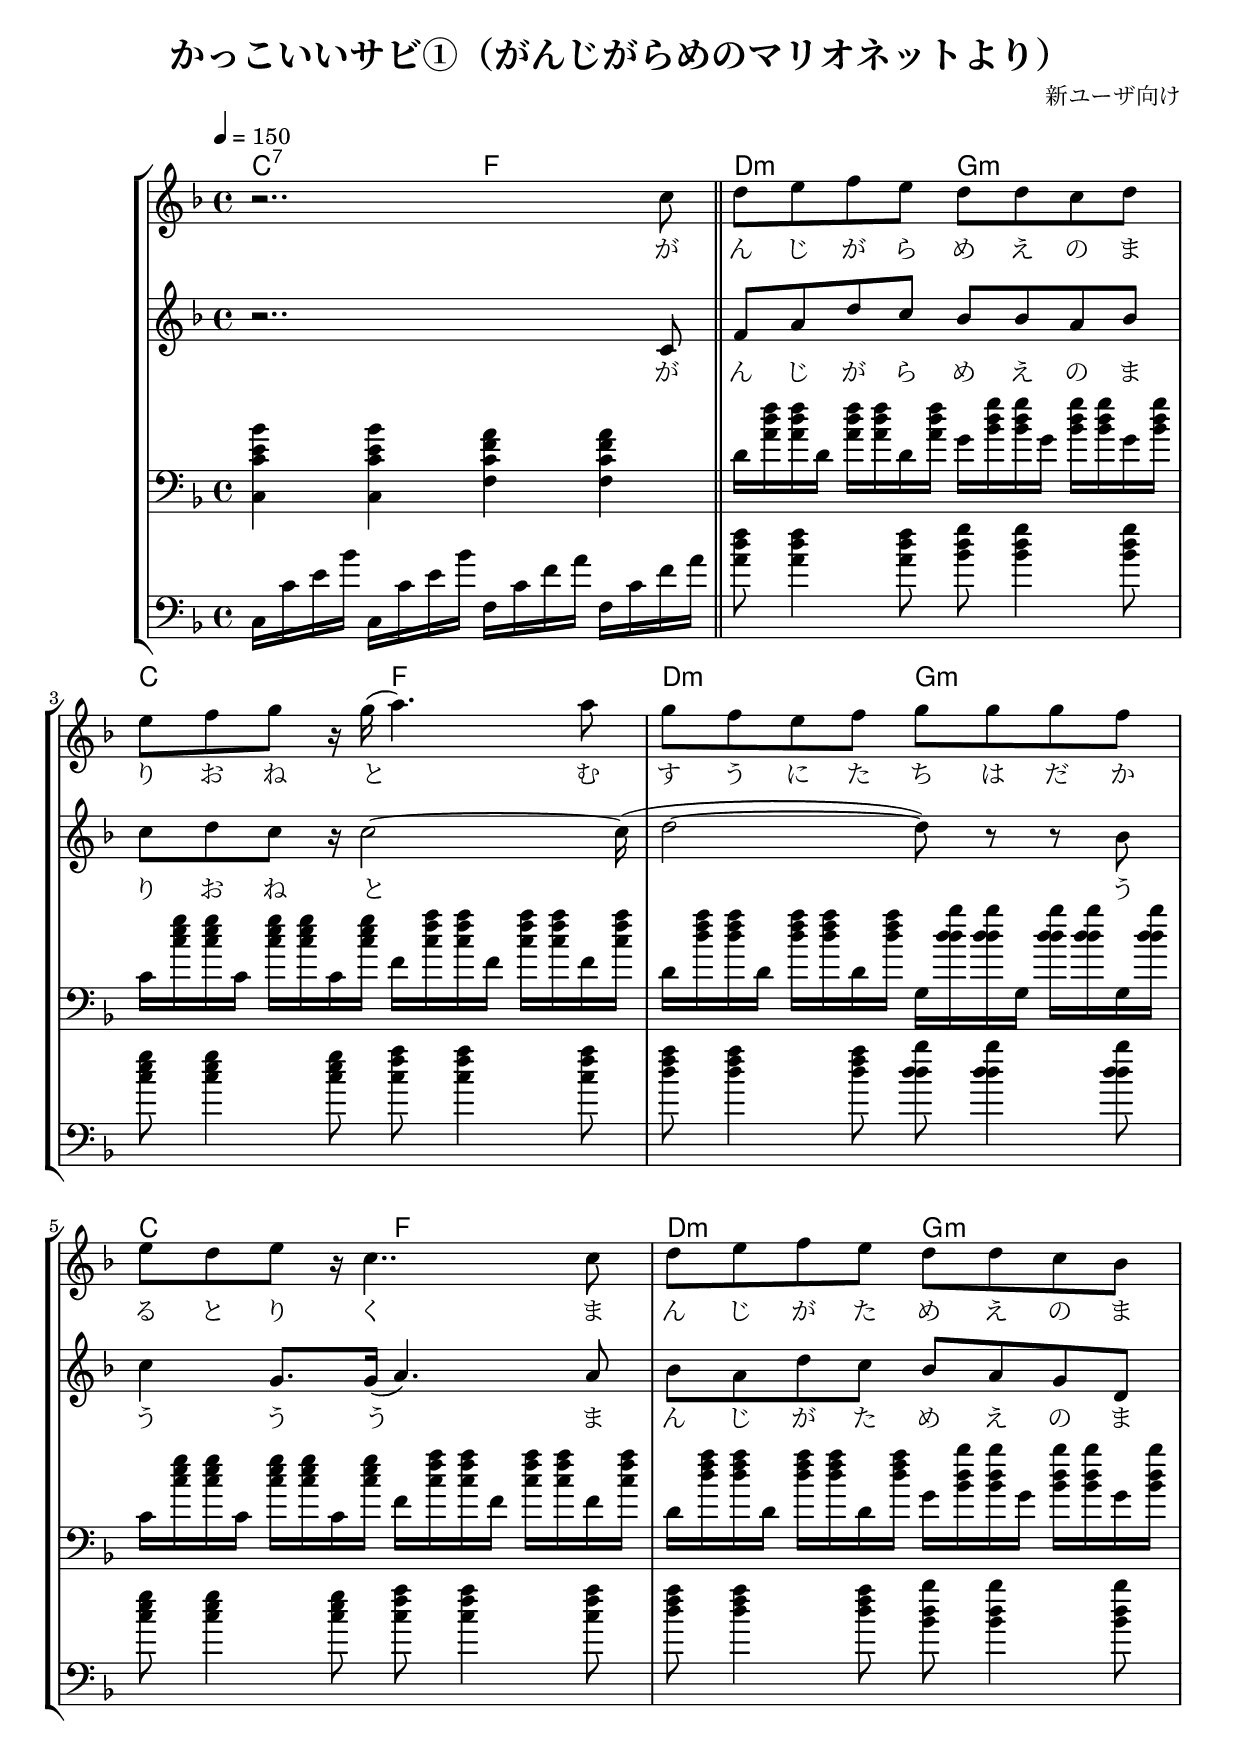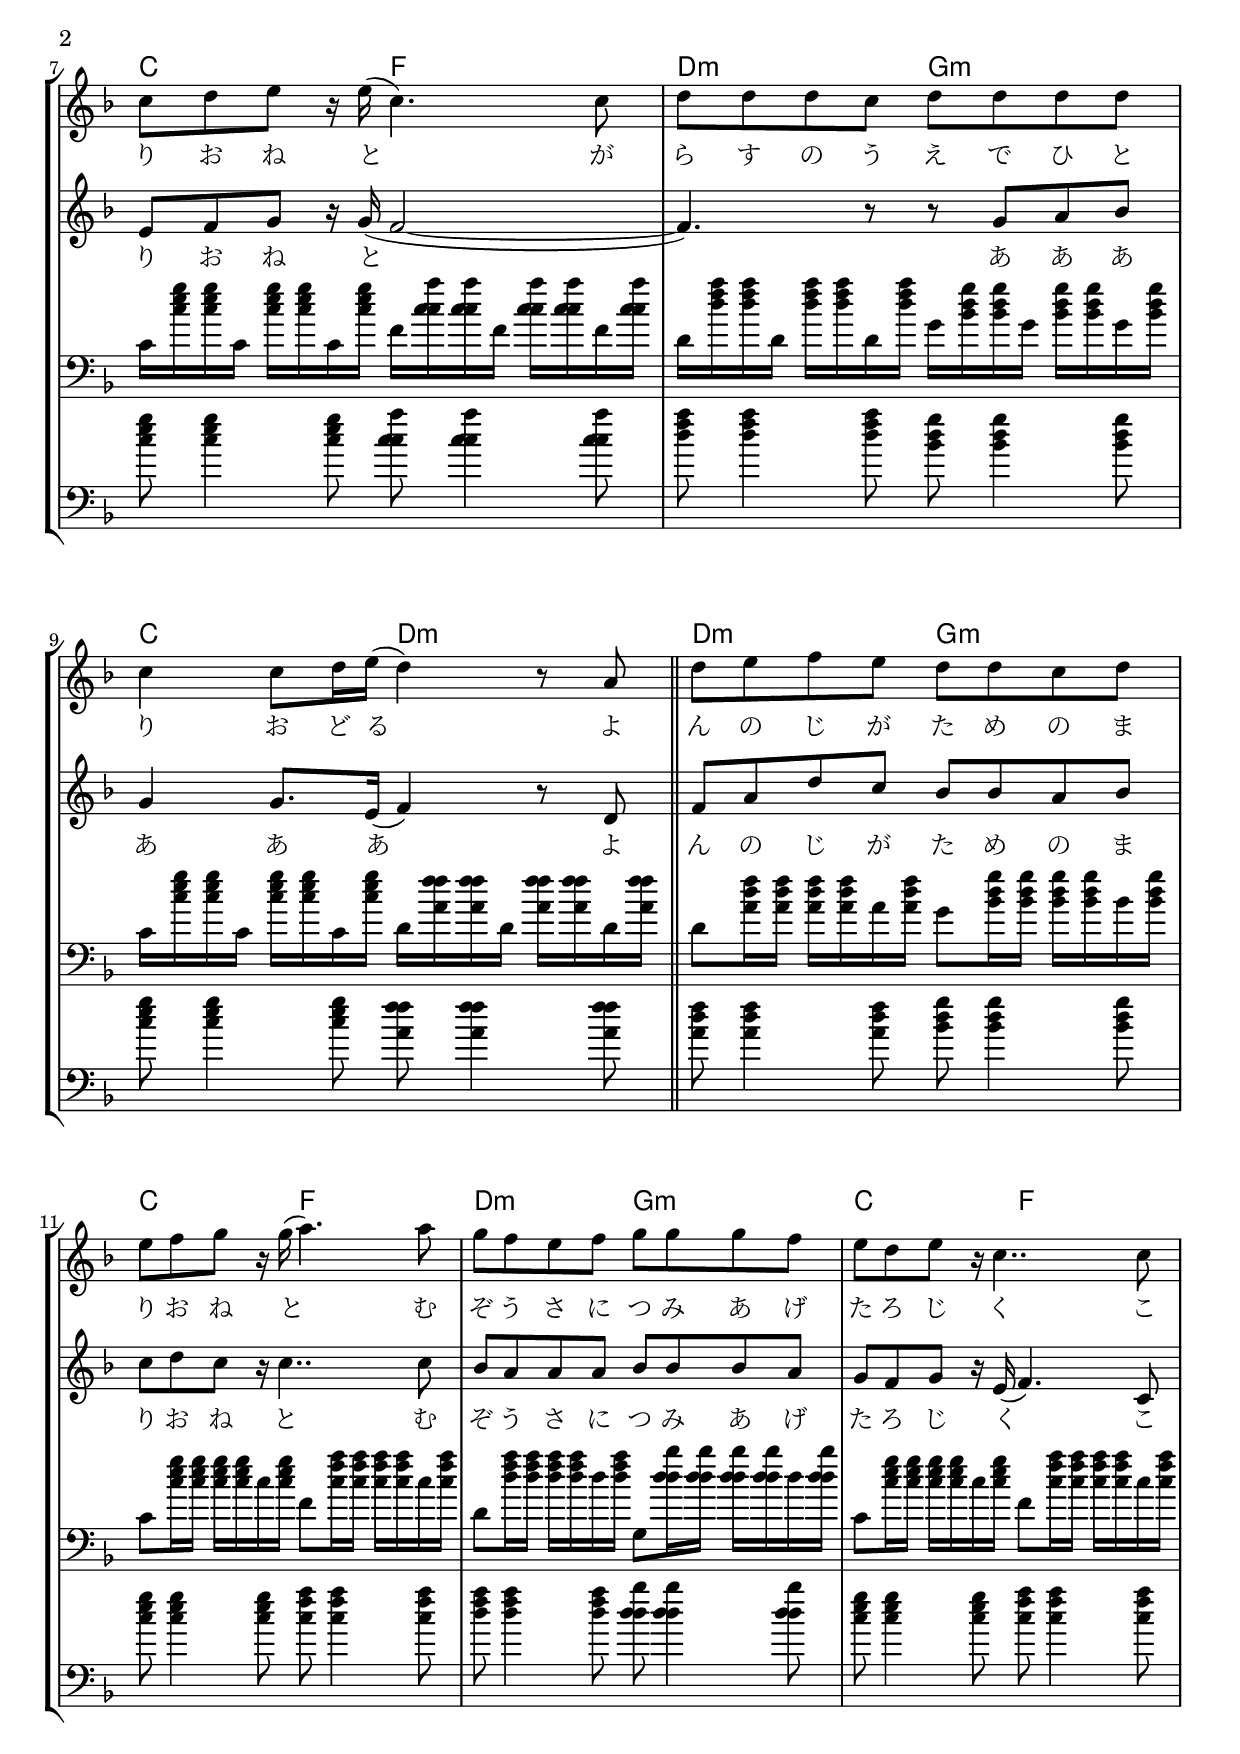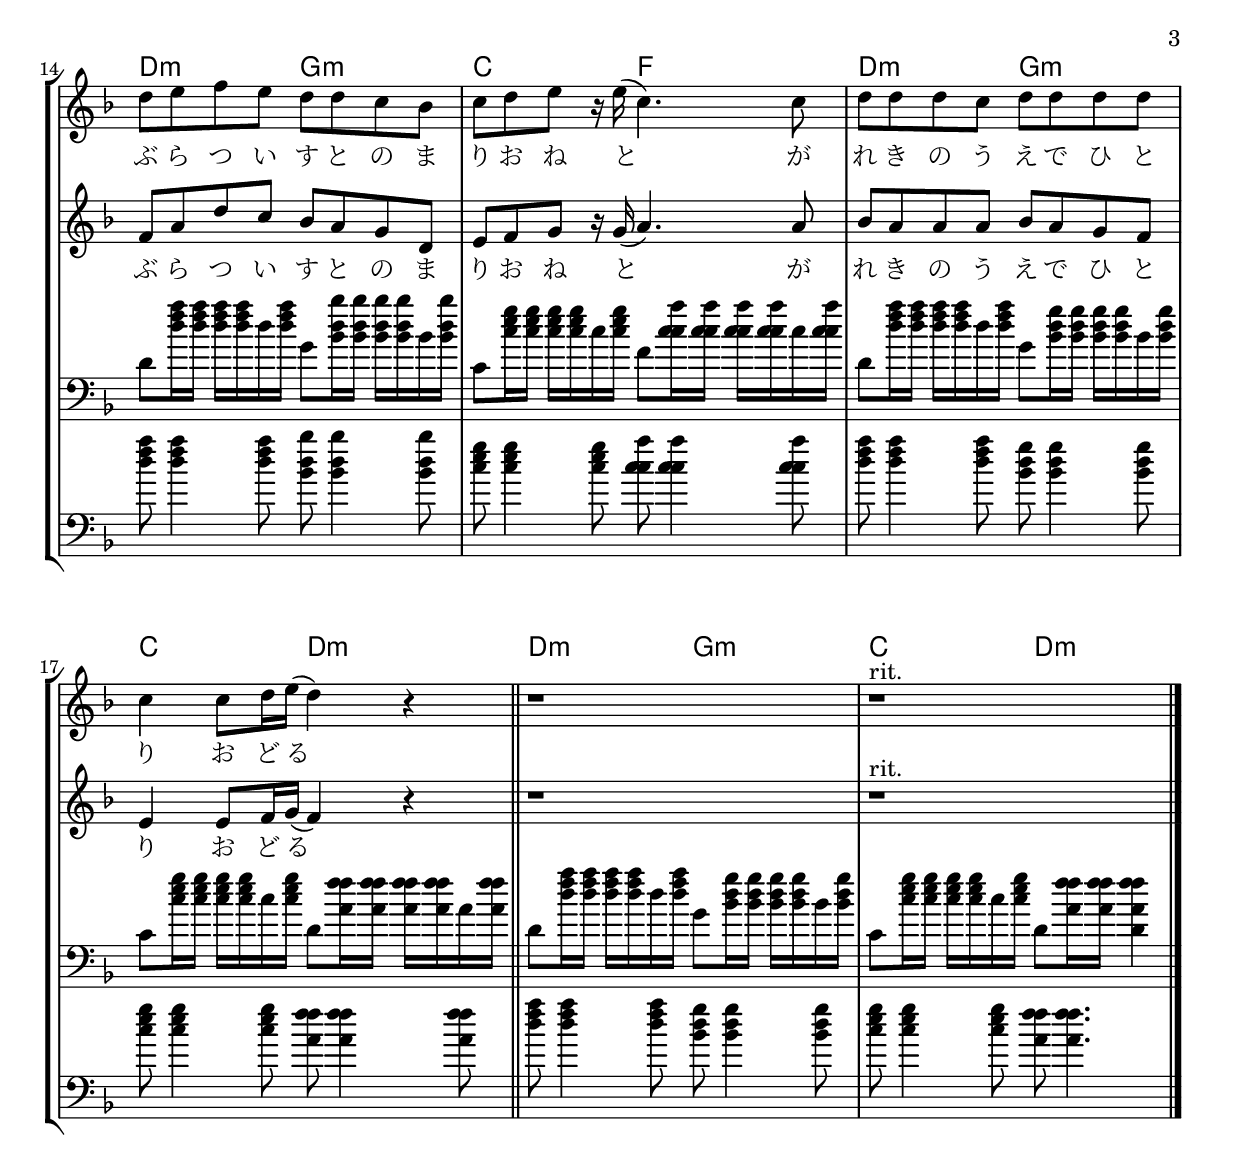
\version "2.12.1"

\header {
	title = \markup {かっこいいサビ①（がんじがらめのマリオネットより）}
	composer = \markup \center-column {新ユーザ向け}
}

harmony = \chordmode {
	c2:7 f 

	d:m g:m c f d:m g:m c f d:m g:m c f d:m g:m c d:m 

	d:m g:m c f d:m g:m c f d:m g:m c f d:m g:m c d:m 

	d:m g:m c d:m 
}

melody = {
	\key f \major
	\tempo 4 = 150
	r2.. 
	\set Staff.midiInstrument = #"mmi0.38"
	c''8 
	d''8  e''8  f''8  e''8  d''8  d''8  c''8  d''8 
	e''8  f''8  g''8  r16  g''16  (a''4.)  a''8 
	g''8  f''8  e''8  f''8  g''8  g''8  g''8  f''8 
	e''8  d''8  e''8  r16  c''4..  c''8 
	d''8  e''8  f''8  e''8  d''8  d''8  c''8  bes'8 
	c''8  d''8  e''8  r16  e''16  (c''4.)  c''8 
	d''8  d''8  d''8  c''8  d''8  d''8  d''8  d''8 
	c''4  c''8  d''16  e''16  (d''4)  	r8 	\set Staff.midiInstrument = #"mmi0.38"
	a'8 
	d''8  e''8  f''8  e''8  d''8  d''8  c''8  d''8 
	e''8  f''8  g''8  r16  g''16  (a''4.)  a''8 
	g''8  f''8  e''8  f''8  g''8  g''8  g''8  f''8 
	e''8  d''8  e''8  r16  c''4..  c''8 
	d''8  e''8  f''8  e''8  d''8  d''8  c''8  bes'8 
	c''8  d''8  e''8  r16  e''16  (c''4.)  c''8 
	d''8  d''8  d''8  c''8  d''8  d''8  d''8  d''8 
	c''4  c''8  d''16  e''16  (d''4)  	r4 	r1 | r1^"rit." \bar "|."
}

words = \lyricmode {
	
	が  ん  じ  が  ら  め  え  の  ま  り  お  ね  と  む  す  う  に  た  ち  は  だ  か  る  と  り  く  ま  ん  じ  が  た  め  え  の  ま  り  お  ね  と  が  ら  す  の  う  え  で  ひ  と  り  お  ど  る  
	よ  ん  の  じ  が  た  め  の  ま  り  お  ね  と  む  ぞ  う  さ  に  つ  み  あ  げ  た  ろ  じ  く  こ  ぶ  ら  つ  い  す  と  の  ま  り  お  ね  と  が  れ  き  の  う  え  で  ひ  と  り  お  ど  る  
	
}

secondmelody = {
	\key f \major
	\tempo 4 = 150
	r2.. 
	\set Staff.midiInstrument = #"mmi0.42"
	c'8 
	f'8  a'8  d''8  c''8  bes'8  bes'8  a'8  bes'8 
	c''8  d''8  c''8  r16  c''2~c''16 
	(d''2~d''8)  r8  r8  bes'8 
	c''4  g'8.  g'16  (a'4.)  a'8 
	bes'8  a'8  d''8  c''8  bes'8  a'8  g'8  d'8 
	e'8  f'8  g'8  r16  g'16  (f'2~ 
	f'4.)  r8  r8  g'8  a'8  bes'8 
	g'4  g'8.  e'16  (f'4)  	r8 	\set Staff.midiInstrument = #"mmi0.42"
	d'8 
	f'8  a'8  d''8  c''8  bes'8  bes'8  a'8  bes'8 
	c''8  d''8  c''8  r16  c''4..  c''8 
	bes'8  a'8  a'8  a'8  bes'8  bes'8  bes'8  a'8 
	g'8  f'8  g'8  r16  e'16  (f'4.)  c'8 
	f'8  a'8  d''8  c''8  bes'8  a'8  g'8  d'8 
	e'8  f'8  g'8  r16  g'16  (a'4.)  a'8 
	bes'8  a'8  a'8  a'8  bes'8  a'8  g'8  f'8 
	e'4  e'8  f'16  g'16  (f'4)  	r4 	r1 | r1^"rit." \bar "|."
}

secondwords = \lyricmode {
	
	が  ん  じ  が  ら  め  え  の  ま  り  お  ね  と  う  う  う  う  ま  ん  じ  が  た  め  え  の  ま  り  お  ね  と  あ  あ  あ  あ  あ  あ  
	よ  ん  の  じ  が  た  め  の  ま  り  お  ね  と  む  ぞ  う  さ  に  つ  み  あ  げ  た  ろ  じ  く  こ  ぶ  ら  つ  い  す  と  の  ま  り  お  ね  と  が  れ  き  の  う  え  で  ひ  と  り  お  ど  る  
	
}

tempochange = {
	\tempo 4 = 150
	r1 \bar "||"
	\tempo 4 = 150
	r1 | r1 | r1 | r1 | r1 | r1 | r1 | r1 \bar "||"
	\tempo 4 = 150
	r1 | r1 | r1 | r1 | r1 | r1 | r1 | r1 \bar "||"
	\tempo 4 = 150
	r1 | \tempo 4 = 112 r2 \tempo 4 = 100 r2 \bar "|."
}

mainacc = {
	\clef bass
	\set Staff.midiInstrument = #"Lead 1 (square)"
	\key f \major
	\tempo 4 = 150
	<c c' e' bes'>4 <c c' e' bes'>4
	<f c' f' a'>4 <f c' f' a'>4
	\bar "||"

	\set Staff.midiInstrument = #"Lead 2 (sawtooth)"
	d'16 <a' d'' f''>16 <a' d'' f''>16 d'16   <a' d'' f''>16 <a' d'' f''>16 d'16 <a' d'' f''>16
	g'16 <bes' d'' g''>16 <bes' d'' g''>16 g'16   <bes' d'' g''>16 <bes' d'' g''>16 g'16 <bes' d'' g''>16
	c'16 <c'' e'' g''>16 <c'' e'' g''>16 c'16   <c'' e'' g''>16 <c'' e'' g''>16 c'16 <c'' e'' g''>16
	f'16 <c'' f'' a''>16 <c'' f'' a''>16 f'16   <c'' f'' a''>16 <c'' f'' a''>16 f'16 <c'' f'' a''>16
	d'16 <d'' f'' a''>16 <d'' f'' a''>16 d'16   <d'' f'' a''>16 <d'' f'' a''>16 d'16 <d'' f'' a''>16
	g16 <d'' d'' bes''>16 <d'' d'' bes''>16 g16   <d'' d'' bes''>16 <d'' d'' bes''>16 g16 <d'' d'' bes''>16
	c'16 <c'' e'' g''>16 <c'' e'' g''>16 c'16   <c'' e'' g''>16 <c'' e'' g''>16 c'16 <c'' e'' g''>16
	f'16 <c'' f'' a''>16 <c'' f'' a''>16 f'16   <c'' f'' a''>16 <c'' f'' a''>16 f'16 <c'' f'' a''>16
	d'16 <d'' f'' a''>16 <d'' f'' a''>16 d'16   <d'' f'' a''>16 <d'' f'' a''>16 d'16 <d'' f'' a''>16
	g'16 <bes' d'' bes''>16 <bes' d'' bes''>16 g'16   <bes' d'' bes''>16 <bes' d'' bes''>16 g'16 <bes' d'' bes''>16
	c'16 <c'' e'' g''>16 <c'' e'' g''>16 c'16   <c'' e'' g''>16 <c'' e'' g''>16 c'16 <c'' e'' g''>16
	f'16 <c'' c'' a''>16 <c'' c'' a''>16 f'16   <c'' c'' a''>16 <c'' c'' a''>16 f'16 <c'' c'' a''>16
	d'16 <d'' f'' a''>16 <d'' f'' a''>16 d'16   <d'' f'' a''>16 <d'' f'' a''>16 d'16 <d'' f'' a''>16
	g'16 <bes' d'' g''>16 <bes' d'' g''>16 g'16   <bes' d'' g''>16 <bes' d'' g''>16 g'16 <bes' d'' g''>16
	c'16 <c'' e'' g''>16 <c'' e'' g''>16 c'16   <c'' e'' g''>16 <c'' e'' g''>16 c'16 <c'' e'' g''>16
	d'16 <a' f'' f''>16 <a' f'' f''>16 d'16   <a' f'' f''>16 <a' f'' f''>16 d'16 <a' f'' f''>16
	\bar "||"

	\set Staff.midiInstrument = #"Distorted Guitar"
	d'8 <a' d'' f''>16 <a' d'' f''>16   <a' d'' f''>16 <a' d'' f''>16   a'16 <a' d'' f''>16
	g'8 <bes' d'' g''>16 <bes' d'' g''>16   <bes' d'' g''>16 <bes' d'' g''>16   bes'16 <bes' d'' g''>16
	c'8 <c'' e'' g''>16 <c'' e'' g''>16   <c'' e'' g''>16 <c'' e'' g''>16   c''16 <c'' e'' g''>16
	f'8 <c'' f'' a''>16 <c'' f'' a''>16   <c'' f'' a''>16 <c'' f'' a''>16   c''16 <c'' f'' a''>16
	d'8 <d'' f'' a''>16 <d'' f'' a''>16   <d'' f'' a''>16 <d'' f'' a''>16   d''16 <d'' f'' a''>16
	g8 <d'' d'' bes''>16 <d'' d'' bes''>16   <d'' d'' bes''>16 <d'' d'' bes''>16   d''16 <d'' d'' bes''>16
	c'8 <c'' e'' g''>16 <c'' e'' g''>16   <c'' e'' g''>16 <c'' e'' g''>16   c''16 <c'' e'' g''>16
	f'8 <c'' f'' a''>16 <c'' f'' a''>16   <c'' f'' a''>16 <c'' f'' a''>16   c''16 <c'' f'' a''>16
	d'8 <d'' f'' a''>16 <d'' f'' a''>16   <d'' f'' a''>16 <d'' f'' a''>16   d''16 <d'' f'' a''>16
	g'8 <bes' d'' bes''>16 <bes' d'' bes''>16   <bes' d'' bes''>16 <bes' d'' bes''>16   bes'16 <bes' d'' bes''>16
	c'8 <c'' e'' g''>16 <c'' e'' g''>16   <c'' e'' g''>16 <c'' e'' g''>16   c''16 <c'' e'' g''>16
	f'8 <c'' c'' a''>16 <c'' c'' a''>16   <c'' c'' a''>16 <c'' c'' a''>16   c''16 <c'' c'' a''>16
	d'8 <d'' f'' a''>16 <d'' f'' a''>16   <d'' f'' a''>16 <d'' f'' a''>16   d''16 <d'' f'' a''>16
	g'8 <bes' d'' g''>16 <bes' d'' g''>16   <bes' d'' g''>16 <bes' d'' g''>16   bes'16 <bes' d'' g''>16
	c'8 <c'' e'' g''>16 <c'' e'' g''>16   <c'' e'' g''>16 <c'' e'' g''>16   c''16 <c'' e'' g''>16
	d'8 <a' f'' f''>16 <a' f'' f''>16   <a' f'' f''>16 <a' f'' f''>16   a'16 <a' f'' f''>16
	\bar "||"

	\set Staff.midiInstrument = #"Distorted Guitar"
	d'8 <d'' f'' a''>16 <d'' f'' a''>16   <d'' f'' a''>16 <d'' f'' a''>16   d''16 <d'' f'' a''>16
	g'8 <bes' d'' g''>16 <bes' d'' g''>16   <bes' d'' g''>16 <bes' d'' g''>16   bes'16 <bes' d'' g''>16
	c'8 <c'' e'' g''>16 <c'' e'' g''>16   <c'' e'' g''>16 <c'' e'' g''>16   c''16 <c'' e'' g''>16
	d'8 <a' f'' f''>16 <a' f'' f''>16 <d' a' f'' f''>4
	\bar "|."
}

subacc = {
	\clef bass
	\set Staff.midiInstrument = #"Lead 1 (square)"
	\key f \major
	\tempo 4 = 150
	c16 c' e' bes' c c' e' bes'
	f16 c' f' a' f c' f' a'
	\bar "||"

	\set Staff.midiInstrument = #"Rock Organ"
	<a' d'' f''>8 <a' d'' f''>4 <a' d'' f''>8
	<bes' d'' g''>8 <bes' d'' g''>4 <bes' d'' g''>8
	<c'' e'' g''>8 <c'' e'' g''>4 <c'' e'' g''>8
	<c'' f'' a''>8 <c'' f'' a''>4 <c'' f'' a''>8
	<d'' f'' a''>8 <d'' f'' a''>4 <d'' f'' a''>8
	<d'' d'' bes''>8 <d'' d'' bes''>4 <d'' d'' bes''>8
	<c'' e'' g''>8 <c'' e'' g''>4 <c'' e'' g''>8
	<c'' f'' a''>8 <c'' f'' a''>4 <c'' f'' a''>8
	<d'' f'' a''>8 <d'' f'' a''>4 <d'' f'' a''>8
	<bes' d'' bes''>8 <bes' d'' bes''>4 <bes' d'' bes''>8
	<c'' e'' g''>8 <c'' e'' g''>4 <c'' e'' g''>8
	<c'' c'' a''>8 <c'' c'' a''>4 <c'' c'' a''>8
	<d'' f'' a''>8 <d'' f'' a''>4 <d'' f'' a''>8
	<bes' d'' g''>8 <bes' d'' g''>4 <bes' d'' g''>8
	<c'' e'' g''>8 <c'' e'' g''>4 <c'' e'' g''>8
	<a' f'' f''>8 <a' f'' f''>4 <a' f'' f''>8
	\bar "||"

	\set Staff.midiInstrument = #"Rock Organ"
	<a' d'' f''>8 <a' d'' f''>4 <a' d'' f''>8
	<bes' d'' g''>8 <bes' d'' g''>4 <bes' d'' g''>8
	<c'' e'' g''>8 <c'' e'' g''>4 <c'' e'' g''>8
	<c'' f'' a''>8 <c'' f'' a''>4 <c'' f'' a''>8
	<d'' f'' a''>8 <d'' f'' a''>4 <d'' f'' a''>8
	<d'' d'' bes''>8 <d'' d'' bes''>4 <d'' d'' bes''>8
	<c'' e'' g''>8 <c'' e'' g''>4 <c'' e'' g''>8
	<c'' f'' a''>8 <c'' f'' a''>4 <c'' f'' a''>8
	<d'' f'' a''>8 <d'' f'' a''>4 <d'' f'' a''>8
	<bes' d'' bes''>8 <bes' d'' bes''>4 <bes' d'' bes''>8
	<c'' e'' g''>8 <c'' e'' g''>4 <c'' e'' g''>8
	<c'' c'' a''>8 <c'' c'' a''>4 <c'' c'' a''>8
	<d'' f'' a''>8 <d'' f'' a''>4 <d'' f'' a''>8
	<bes' d'' g''>8 <bes' d'' g''>4 <bes' d'' g''>8
	<c'' e'' g''>8 <c'' e'' g''>4 <c'' e'' g''>8
	<a' f'' f''>8 <a' f'' f''>4 <a' f'' f''>8
	\bar "||"

	\set Staff.midiInstrument = #"Rock Organ"
	<d'' f'' a''>8 <d'' f'' a''>4 <d'' f'' a''>8
	<bes' d'' g''>8 <bes' d'' g''>4 <bes' d'' g''>8
	<c'' e'' g''>8 <c'' e'' g''>4 <c'' e'' g''>8
	<a' f'' f''>8 <a' f'' f''>4.
	\bar "|."
}

percA = {
	\drummode {
	r2 r8 hho4 hho8  \bar "||"
	hh8 hh8 hh8 hh8 hh8 hh8 hh8 hh8  |hh8 hh8 hh8 hh8 hh4 hh8 hh8  |hh8 hh8 hh8 hh8 hh8 hh8 hh8 hh8  |hh8 hh8 hh8 hh2 r8  |hh8 hh8 hh8 hh8 hh8 hh8 hh8 hh8  |hh8 hh8 hh8 hh8 hh4 hh8 hh8  |hh8 hh8 hh8 hh8 hh8 hh8 hh8 hh8  |r8 hh2. r8  \bar "||"
	r8 hho8 hho8 hho8 hho8 hho8 hho8 hho8  |hho8 hho8 hho8 hho8 hho8 hho8 hho8 hho8  |r8 hho8 hho8 hho8 hho8 hho8 hho8 hho8  |hho8 hho8 hho8 hho8 hho2  |r8 hho8 hho8 hho8 hho8 hho8 hho8 hho8  |hho8 hho8 hho8 hho8 hho8 hho8 hho8 hho8  |r8 hho8 hho8 hho8 hho8 hho8 hho8 hho8  |hho8 hho8 hho2.  \bar "||"
	r8 hho8 hho8 hho8 hho8 hho8 hho8 hho8  |hho8 hho8 hho2.  \bar "|."
	}
}

percB = {
	\drummode {
	hhp4 hhp4 hhp4 hhp4  \bar "||"
	r4 sn8. sn8 sn8. sn8. sn16  |r4 sn8. sn8 sn8. sn4  |r4 sn8. sn8 sn8. sn8. sn16  |r8 sn8 sn4 sn8 sn16 sn8 sn8 sn16  |r4 sn8. sn8 sn8. sn8. sn16  |r4 sn8. sn8 sn8. sn4  |r4 sn8. sn8 sn8. sn8. sn16  |r4 sn2 sn4  \bar "||"
	r8 sn4 sn4 sn4 sn8  |r8 sn4 sn4 sn4 sn8  |r8 sn4 sn4 sn4 sn8  |r8 sn4 sn8 sn8 sn16 sn4 r16  |r8 sn4 sn4 sn4 sn8  |r8 sn4 sn4 sn4 sn8  |r8 sn4 sn4 sn4 sn8  |r8 sn8. sn16 sn8 sn16 sn16 sn16 sn8. sn8  \bar "||"
	r8 sn4 sn4 sn4 sn8  |r8 sn8. sn16 sn8 sn16 sn16 sn16 sn8. sn8  \bar "|."
	}
}

percC = {
	\drummode {
	r4. hh2 r8  \bar "||"
	bd8 bd4 bd2 bd8  |bd8 bd2 bd4.  |bd8 bd4 bd2 bd8  |bd4 r16 bd8. bd2  |bd8 bd4 bd2 bd8  |bd8 bd2 bd4.  |bd8 bd4 bd2 bd8  |bd8 bd4. bd4. bd8  \bar "||"
	bd4 bd4 bd8. bd8 bd8.  |bd4 bd4 bd8. bd8 bd8.  |bd4 bd4 bd8. bd8 bd8.  |bd4 bd4 r16 bd4. r16  |bd4 bd4 bd8. bd8 bd8.  |bd4 bd4 bd8. bd8 bd8.  |bd4 bd4 bd8. bd8 bd8.  |bd8 bd8 bd8. bd8. bd8 bd8 bd8  \bar "||"
	bd4 bd4 bd8. bd8 bd8.  |bd8 bd8 bd8. bd8. bd8 bd8 bd8  \bar "|."
	}
}

percD = {
	\drummode {
	bd8. bd4. r16 bd4 bd8  \bar "||"
	r1  |r2 r8 hho4.  |r1  |r4. r16 hho2 r16  |r1  |r2 r8 hho4.  |r1  |r4. r16 hho2 r16  \bar "||"
	cymc1  |r1  |cymc1  |r1  |cymc1  |r1  |cymc1  |r1  \bar "||"
	cymc1  |r1  \bar "|."
	}
}

percE = {
	\drummode {
	r1 \bar "||"
	r1 |r1 |r1 |r1 |r1 |r1 |r1 |cymc1  \bar "||"
	r1 |r1 |r1 |r2. tommh16 tommh8.  |r1 |r1 |r1 |r2. tommh16 tommh8.  \bar "||"
	r1 |r1 \bar "|."
	}
}

percF = {
	\drummode {
	r1 \bar "||"
	r1 |r1 |r1 |r1 |r1 |r1 |r1 |r4 r16 tommh16 tommh4. tommh4  \bar "||"
	r1 |r1 |r1 |r2. r8 tomfh16 tomfh16  |r1 |r1 |r1 |r2. r8 tomfh8  \bar "||"
	r1 |r2. r8 tomfh8  \bar "|."
	}
}

percG = {
	\drummode {
	r1 \bar "||"
	r1 |r1 |r1 |r1 |r1 |r1 |r1 |r4. r16 tomml4. tomml8.  \bar "||"
	r1 |r1 |r1 |r1 |r1 |r1 |r1 |r2. tomml16 tomml8.  \bar "||"
	r1 |r2. tomml16 tomml8.  \bar "|."
	}
}

percH = {
	\drummode {
	r1 \bar "||"
	r1 |r1 |r1 |r1 |r1 |r1 |r1 |r2 r16 toml8 toml4 r16  \bar "||"
	r1 | r1 | r1 | r1 | r1 | r1 | r1 | r1 \bar "||"
	r1 | r1 \bar "|."
	}
}

percI = {
	\drummode {
	r1 \bar "||"
	r1 |r1 |r1 |r1 |r1 |r1 |r1 |r2 r8 tomfh4 tomfh8  \bar "||"
	r1 | r1 | r1 | r1 | r1 | r1 | r1 | r1 \bar "||"
	r1 | r1 \bar "|."
	}
}

\score {
	<<
		\new StaffGroup <<
			\new ChordNames {\harmony}
			\new Voice = "melody" {\melody}
			\new Lyrics \lyricsto "melody" \words
			\new Voice = "secondmelody" {\secondmelody}
			\new Lyrics \lyricsto "secondmelody" \secondwords
			\new Staff = "mainacc" {\mainacc}
			\new Staff = "subacc" {\subacc}
		>>
	>>
	\layout { }
}
